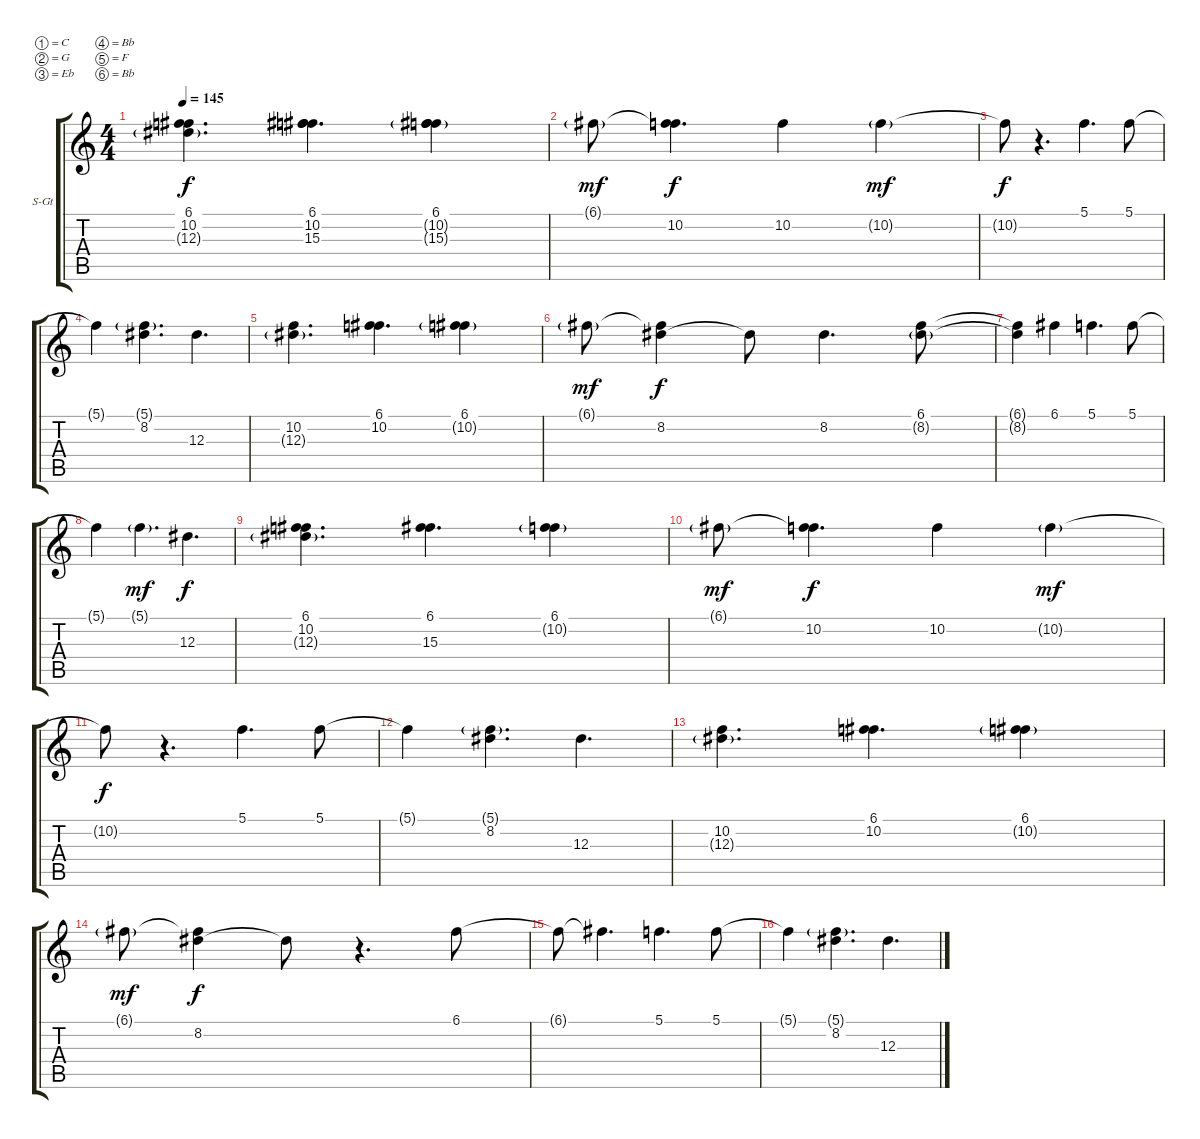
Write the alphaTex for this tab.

\bracketExtendMode groupsimilarinstruments
\firstSystemTrackNameOrientation horizontal
\otherSystemsTrackNameOrientation horizontal
\track ("FX 1" "S-Gt") {instrument stringensemble2}
\staff {score tabs}
\tuning (C4 G3 Eb3 Bb2 F2 Bb1)
\displaytranspose 12
\ts (4 4)
\tempo 145
\clef g2
\ks c
(6.1 10.2 12.3{g}).4{d dy f} (6.1 10.2 15.3).4{d} (6.1 10.2{g} 15.3{g}).4 |
6.1{g}.8{dy mf} (6.1{t} 10.2).4{d dy f} 10.2.4 10.2{g}.4{dy mf} |
10.2{t}.8{dy f} r.4{d} 5.1.4{d} 5.1.8 |
5.1{t}.4 (5.1{g} 8.2).4{d} 12.3.4{d} |
(10.2 12.3{g}).4{d} (6.1 10.2).4{d} (6.1 10.2{g}).4 |
6.1{g}.8{dy mf} (6.1{t} 8.2).4{dy f} 8.2{t}.8 8.2.4{d} (6.1 8.2{g}).8 |
(6.1{t} 8.2{t}).4 6.1.4 5.1.4{d} 5.1.8 |
5.1{t}.4 5.1{g}.4{d dy mf} 12.3.4{d dy f} |
(6.1 10.2 12.3{g}).4{d} (6.1 15.3).4{d} (6.1 10.2{g}).4 |
6.1{g}.8{dy mf} (6.1{t} 10.2).4{d dy f} 10.2.4 10.2{g}.4{dy mf} |
10.2{t}.8{dy f} r.4{d} 5.1.4{d} 5.1.8 |
5.1{t}.4 (5.1{g} 8.2).4{d} 12.3.4{d} |
(10.2 12.3{g}).4{d} (6.1 10.2).4{d} (6.1 10.2{g}).4 |
6.1{g}.8{dy mf} (6.1{t} 8.2).4{dy f} 8.2{t}.8 r.4{d} 6.1.8 |
6.1{t}.8 6.1{t}.4{d} 5.1.4{d} 5.1.8 |
5.1{t}.4 (5.1{g} 8.2).4{d} 12.3.4{d}
